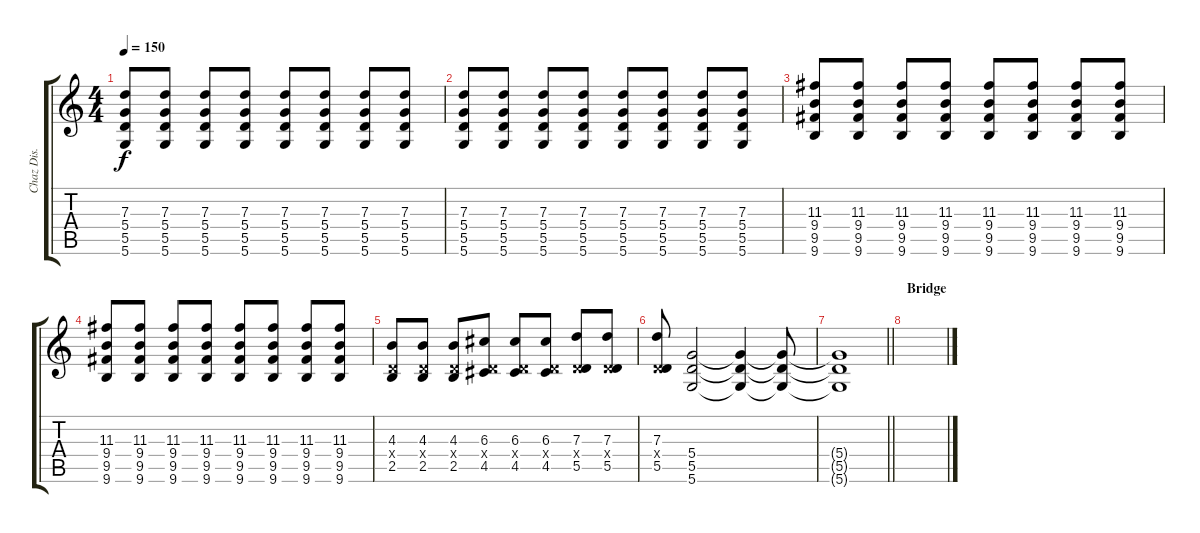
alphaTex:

\track ("Chaz Dis." "Chaz Dis.") {instrument distortionguitar}
\staff {score tabs}
\tuning (E4 B3 G3 D3 A2 D2) {hide}
\ts (4 4)
\tempo 150
\clef g2
\ks c
(7.3 5.4 5.5 5.6).8{dy f} (7.3 5.4 5.5 5.6).8 (7.3 5.4 5.5 5.6).8 (7.3 5.4 5.5 5.6).8 (7.3 5.4 5.5 5.6).8 (7.3 5.4 5.5 5.6).8 (7.3 5.4 5.5 5.6).8 (7.3 5.4 5.5 5.6).8 |
(7.3 5.4 5.5 5.6).8 (7.3 5.4 5.5 5.6).8 (7.3 5.4 5.5 5.6).8 (7.3 5.4 5.5 5.6).8 (7.3 5.4 5.5 5.6).8 (7.3 5.4 5.5 5.6).8 (7.3 5.4 5.5 5.6).8 (7.3 5.4 5.5 5.6).8 |
(11.3 9.4 9.5 9.6).8 (11.3 9.4 9.5 9.6).8 (11.3 9.4 9.5 9.6).8 (11.3 9.4 9.5 9.6).8 (11.3 9.4 9.5 9.6).8 (11.3 9.4 9.5 9.6).8 (11.3 9.4 9.5 9.6).8 (11.3 9.4 9.5 9.6).8 |
(11.3 9.4 9.5 9.6).8 (11.3 9.4 9.5 9.6).8 (11.3 9.4 9.5 9.6).8 (11.3 9.4 9.5 9.6).8 (11.3 9.4 9.5 9.6).8 (11.3 9.4 9.5 9.6).8 (11.3 9.4 9.5 9.6).8 (11.3 9.4 9.5 9.6).8 |
(4.3 0.4{x} 2.5).8 (4.3 0.4{x} 2.5).8 (4.3 0.4{x} 2.5).8 (6.3 0.4{x} 4.5).8 (6.3 0.4{x} 4.5).8 (6.3 0.4{x} 4.5).8 (7.3 0.4{x} 5.5).8 (7.3 0.4{x} 5.5).8 |
(7.3 0.4{x} 5.5).8 (5.4 5.5 5.6).2 (5.4{t} 5.5{t} 5.6{t}).4 (5.4{t} 5.5{t} 5.6{t}).8 |
\barLineRight lightlight
(5.4{t} 5.5{t} 5.6{t}).1 |
\section ("" "Bridge")
